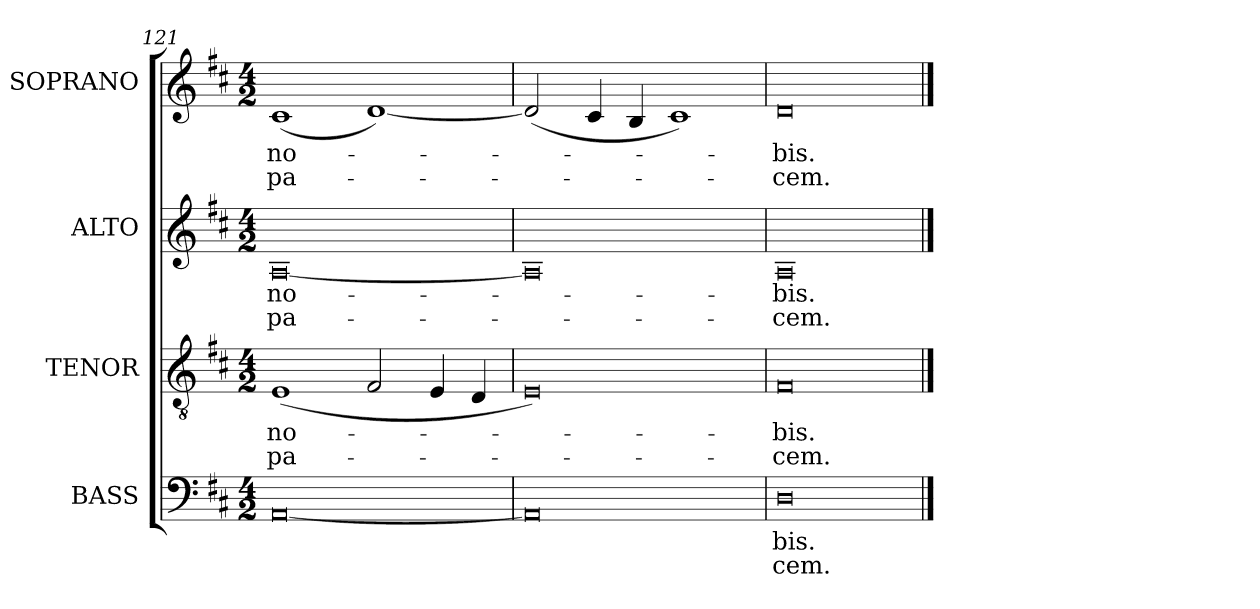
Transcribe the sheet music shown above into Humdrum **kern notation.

**kern	**text	**text	**kern	**text	**text	**kern	**text	**text	**kern	**text	**text
*part4	*part4	*part4	*part3	*part3	*part3	*part2	*part2	*part2	*part1	*part1	*part1
*staff4	*staff4	*staff4	*staff3	*staff3	*staff3	*staff2	*staff2	*staff2	*staff1	*staff1	*staff1
*I"BASS	*	*	*I"TENOR	*	*	*I"ALTO	*	*	*I"SOPRANO	*	*
*I'B.	*	*	*I'T.	*	*	*I'A.	*	*	*I'S.	*	*
*clefF4	*	*	*clefGv2	*	*	*clefG2	*	*	*clefG2	*	*
*	*	*	*ITrd7c12	*	*	*	*	*	*	*	*
*k[f#c#]	*	*	*k[f#c#]	*	*	*k[f#c#]	*	*	*k[f#c#]	*	*
*D:	*	*	*D:	*	*	*D:	*	*	*D:	*	*
*M4/2	*	*	*M4/2	*	*	*M4/2	*	*	*M4/2	*	*
=121	=121	=121	=121	=121	=121	=121	=121	=121	=121	=121	=121
!	!	!	!	!LO:LY:b:color=#000000	!LO:LY:b:color=#000000	!	!	!	!	!	!
!	!	!	!	!	!	!	!LO:LY:b:color=#000000	!LO:LY:b:color=#000000	!	!	!
!	!	!	!	!	!	!	!	!	!	!LO:LY:b:color=#000000	!LO:LY:b:color=#000000
[0AAi	.	.	(1EEi	no-	pa-	[0Ai	no-	pa-	(1c#i	no-	pa-
.	.	.	2FF#i/	.	.	.	.	.	[1di)	.	.
.	.	.	4EEi/	.	.	.	.	.	.	.	.
.	.	.	4DDi/	.	.	.	.	.	.	.	.
=122	=122	=122	=122	=122	=122	=122	=122	=122	=122	=122	=122
0AAi]	.	.	0EEi)	.	.	0Ai]	.	.	(2di/]	.	.
.	.	.	.	.	.	.	.	.	4c#i/	.	.
.	.	.	.	.	.	.	.	.	4Bi/	.	.
.	.	.	.	.	.	.	.	.	1c#i)	.	.
=123	=123	=123	=123	=123	=123	=123	=123	=123	=123	=123	=123
!	!LO:LY:b:color=#000000	!LO:LY:b:color=#000000	!	!	!	!	!	!	!	!	!
!	!	!	!	!LO:LY:b:color=#000000	!LO:LY:b:color=#000000	!	!	!	!	!	!
!	!	!	!	!	!	!	!LO:LY:b:color=#000000	!LO:LY:b:color=#000000	!	!	!
!	!	!	!	!	!	!	!	!	!	!LO:LY:b:color=#000000	!LO:LY:b:color=#000000
0Di	-bis.	-cem.	0FF#i	-bis.	-cem.	0Ai	-bis.	-cem.	0di	-bis.	-cem.
==	==	==	==	==	==	==	==	==	==	==	==
*-	*-	*-	*-	*-	*-	*-	*-	*-	*-	*-	*-
